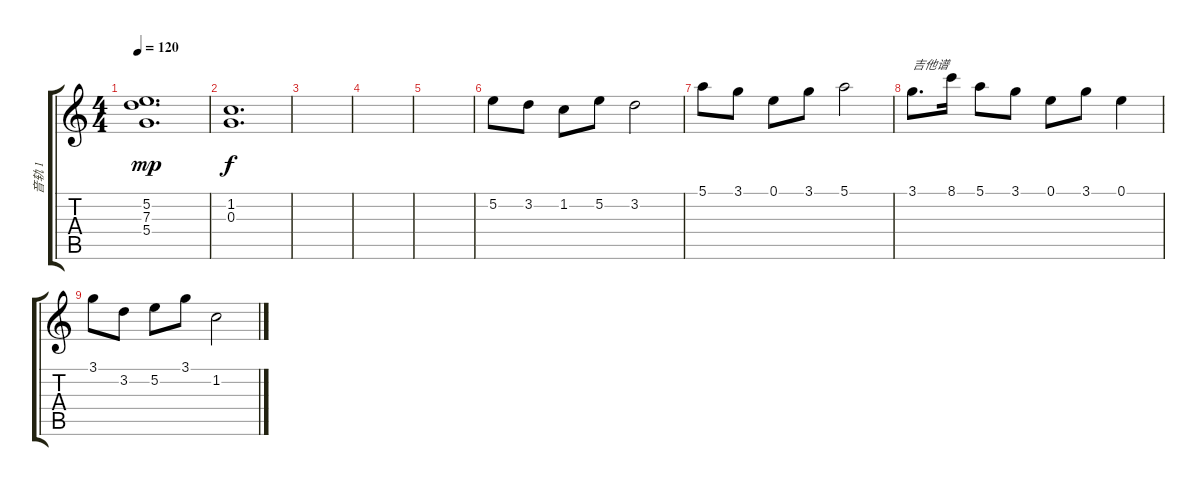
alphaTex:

\track ("音轨 1" "音轨 1") {instrument distortionguitar}
\staff {score tabs}
\tuning (E4 B3 G3 D3 A2 E2) {hide}
\ts (4 4)
\tempo 120
\clef g2
\ks c
(5.2 7.3 5.4).1{d dy mp} |
(1.2 0.3).1{d dy f} |
|
|
|
5.2.8 3.2.8 1.2.8 5.2.8 3.2.2 |
5.1.8 3.1.8 0.1.8 3.1.8 5.1.2 |
3.1.8{d txt "吉他谱"} 8.1.16 5.1.8 3.1.8 0.1.8 3.1.8 0.1.4 |
3.1.8 3.2.8 5.2.8 3.1.8 1.2.2
